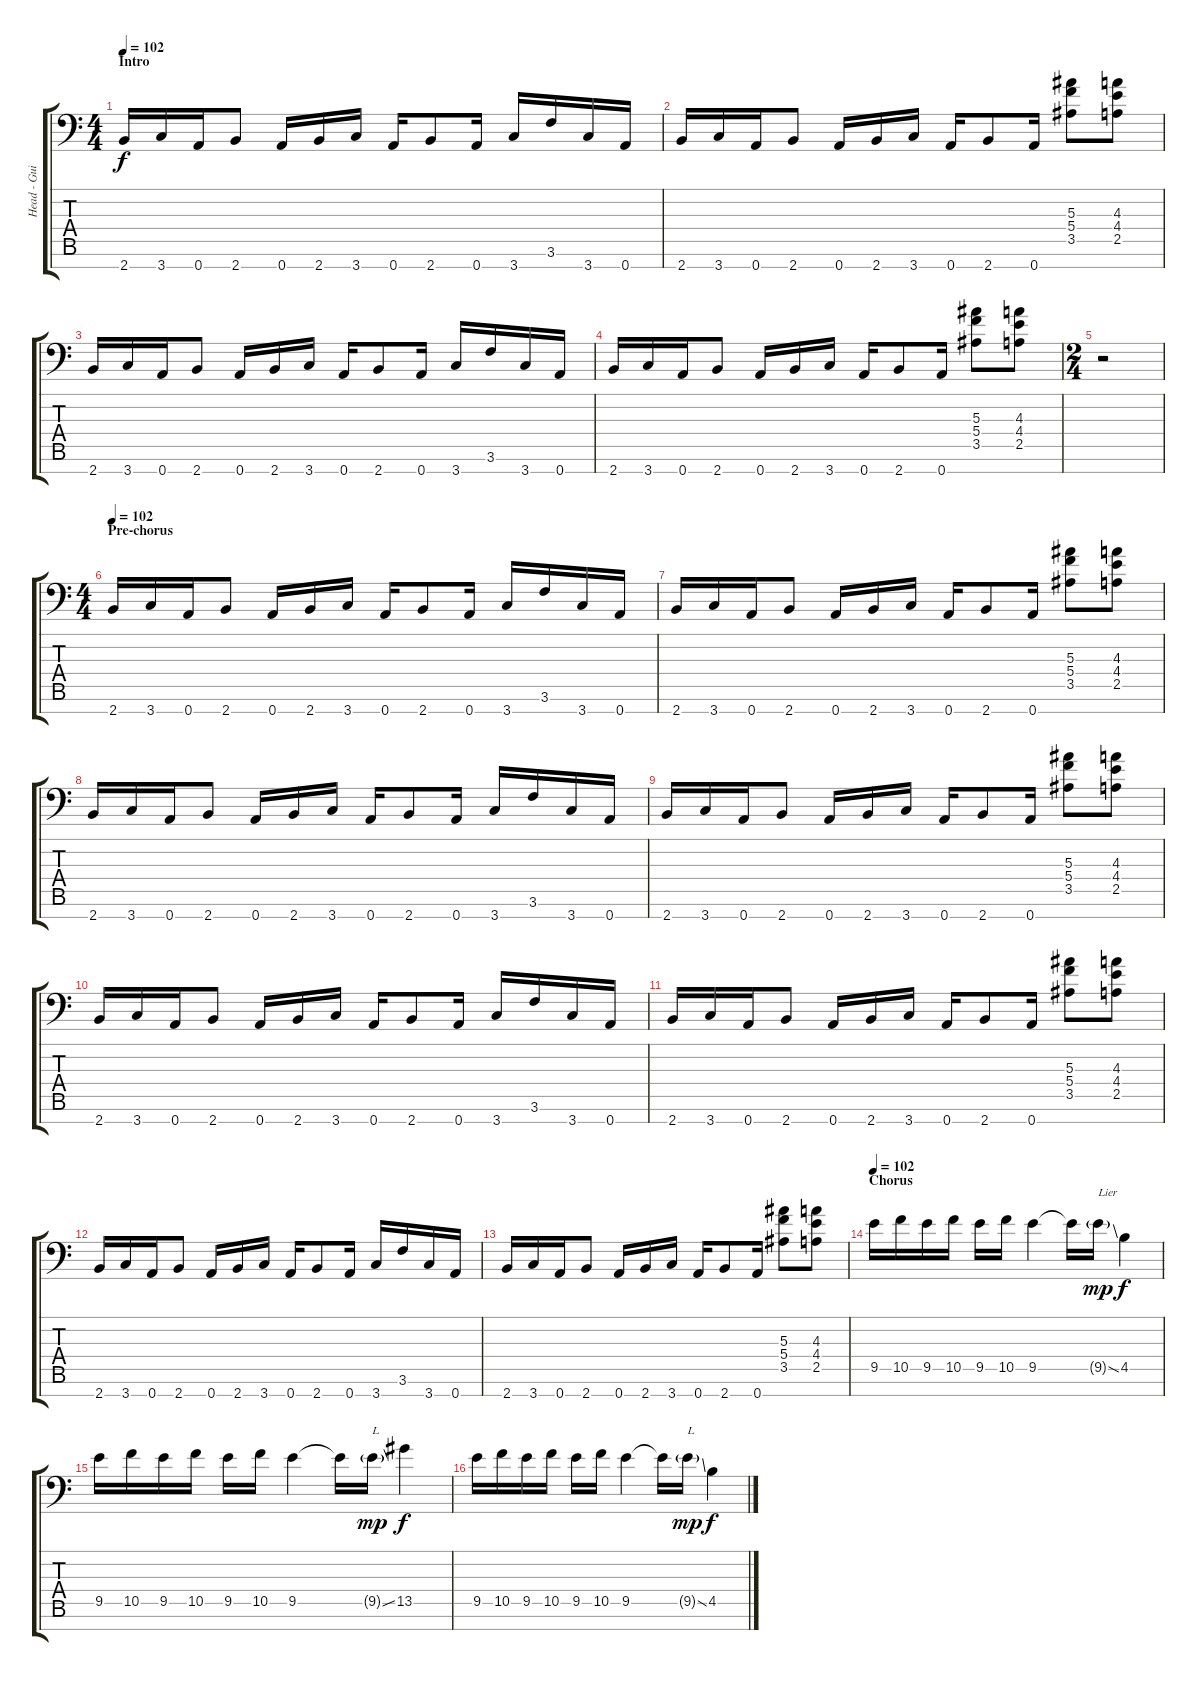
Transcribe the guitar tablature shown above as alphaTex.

\track ("Head - Guitar" "Head - Gui") {instrument distortionguitar}
\staff {score tabs}
\tuning (D4 A3 F3 C3 G2 D2 A1) {hide}
\ts (4 4)
\section ("" "Intro")
\tempo 102
\clef f4
\ks c
2.7.16{dy f volume 8 balance 10 instrument distortionguitar} 3.7.16 0.7.16 2.7.8 0.7.16 2.7.16 3.7.16 0.7.16 2.7.8 0.7.16 3.7.16 3.6.16 3.7.16 0.7.16 |
2.7.16 3.7.16 0.7.16 2.7.8 0.7.16 2.7.16 3.7.16 0.7.16 2.7.8 0.7.16 (5.3 5.4 3.5).8 (4.3 4.4 2.5).8 |
2.7.16 3.7.16 0.7.16 2.7.8 0.7.16 2.7.16 3.7.16 0.7.16 2.7.8 0.7.16 3.7.16 3.6.16 3.7.16 0.7.16 |
2.7.16 3.7.16 0.7.16 2.7.8 0.7.16 2.7.16 3.7.16 0.7.16 2.7.8 0.7.16 (5.3 5.4 3.5).8 (4.3 4.4 2.5).8 |
\ts (2 4)
r.2 |
\ts (4 4)
\section ("" "Pre-chorus")
\tempo 102
2.7.16{volume 8 balance 10 instrument distortionguitar} 3.7.16 0.7.16 2.7.8 0.7.16 2.7.16 3.7.16 0.7.16 2.7.8 0.7.16 3.7.16 3.6.16 3.7.16 0.7.16 |
2.7.16 3.7.16 0.7.16 2.7.8 0.7.16 2.7.16 3.7.16 0.7.16 2.7.8 0.7.16 (5.3 5.4 3.5).8 (4.3 4.4 2.5).8 |
2.7.16 3.7.16 0.7.16 2.7.8 0.7.16 2.7.16 3.7.16 0.7.16 2.7.8 0.7.16 3.7.16 3.6.16 3.7.16 0.7.16 |
2.7.16 3.7.16 0.7.16 2.7.8 0.7.16 2.7.16 3.7.16 0.7.16 2.7.8 0.7.16 (5.3 5.4 3.5).8 (4.3 4.4 2.5).8 |
2.7.16 3.7.16 0.7.16 2.7.8 0.7.16 2.7.16 3.7.16 0.7.16 2.7.8 0.7.16 3.7.16 3.6.16 3.7.16 0.7.16 |
2.7.16 3.7.16 0.7.16 2.7.8 0.7.16 2.7.16 3.7.16 0.7.16 2.7.8 0.7.16 (5.3 5.4 3.5).8 (4.3 4.4 2.5).8 |
2.7.16 3.7.16 0.7.16 2.7.8 0.7.16 2.7.16 3.7.16 0.7.16 2.7.8 0.7.16 3.7.16 3.6.16 3.7.16 0.7.16 |
2.7.16 3.7.16 0.7.16 2.7.8 0.7.16 2.7.16 3.7.16 0.7.16 2.7.8 0.7.16 (5.3 5.4 3.5).8 (4.3 4.4 2.5).8 |
\section ("" "Chorus")
\tempo 102
9.5.16{volume 16 balance 4 instrument distortionguitar} 10.5.16 9.5.16 10.5.16 9.5.16 10.5.16 9.5.4 9.5{t}.16 9.5{ss g}.16{txt "Lier" dy mp} 4.5.4{dy f} |
9.5.16 10.5.16 9.5.16 10.5.16 9.5.16 10.5.16 9.5.4 9.5{t}.16 9.5{ss g}.16{txt "L" dy mp} 13.5.4{dy f} |
9.5.16 10.5.16 9.5.16 10.5.16 9.5.16 10.5.16 9.5.4 9.5{t}.16 9.5{ss g}.16{txt "L" dy mp} 4.5.4{dy f}
